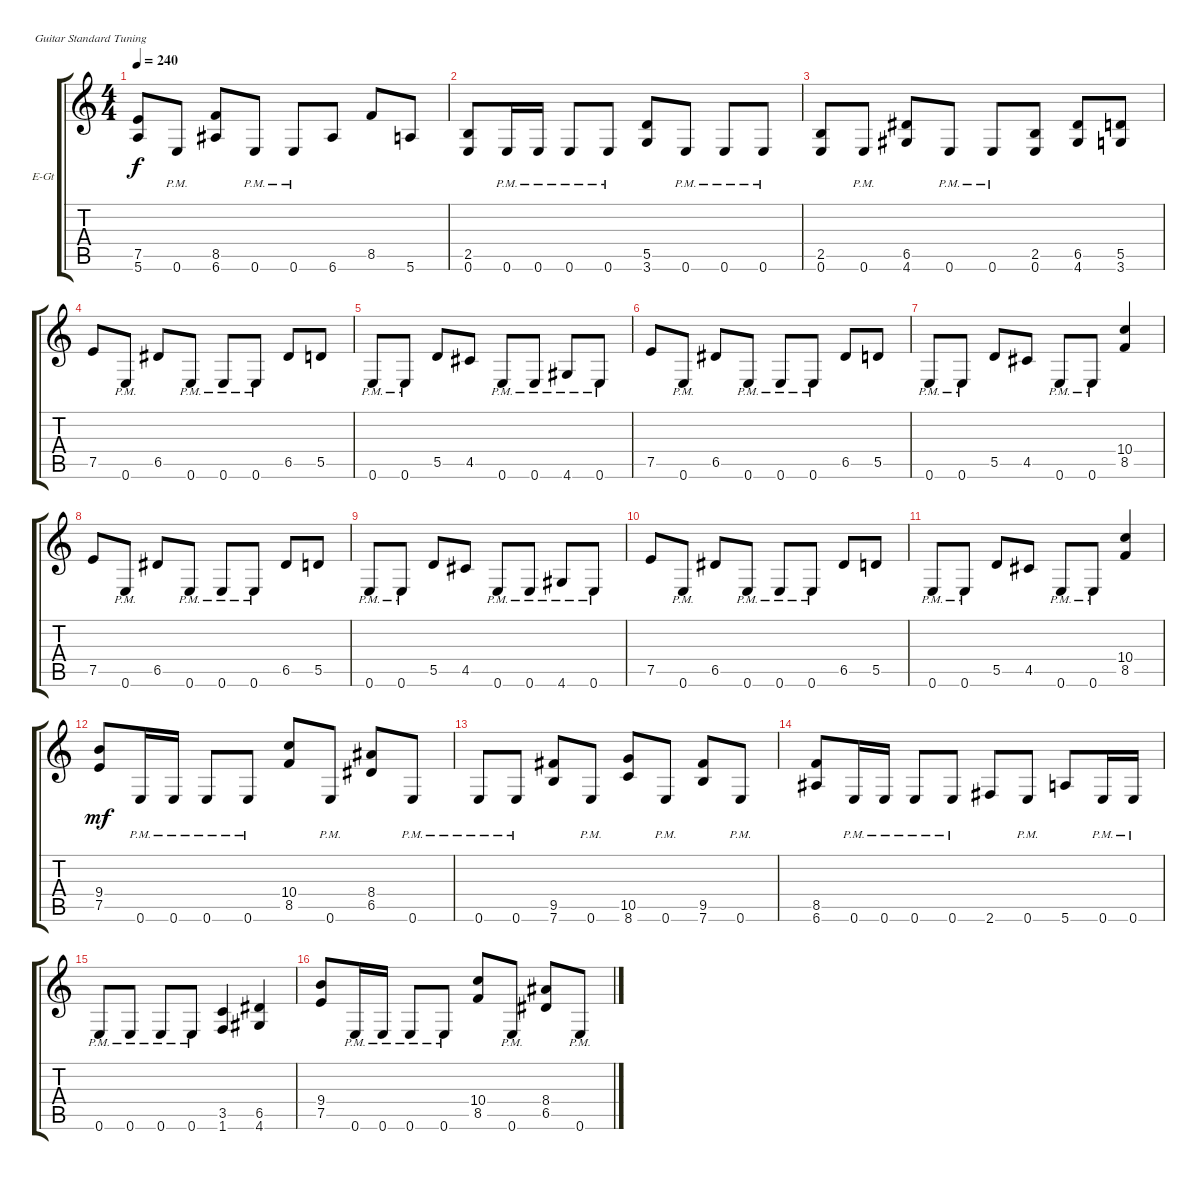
\bracketExtendMode groupsimilarinstruments
\firstSystemTrackNameOrientation horizontal
\otherSystemsTrackNameOrientation horizontal
\track ("Äîðîæêà 1" "E-Gt") {instrument distortionguitar}
\staff {score tabs}
\tuning (E4 B3 G3 D3 A2 E2)
\ts (4 4)
\tempo 240
\clef g2
\ks c
(7.5 5.6).8{dy f} 0.6{pm}.8 (8.5 6.6).8 0.6{pm}.8 0.6{pm}.8 6.6.8 8.5.8 5.6.8 |
(2.5 0.6).8 0.6{pm}.16 0.6{pm}.16 0.6{pm}.8 0.6{pm}.8 (5.5 3.6).8 0.6{pm}.8 0.6{pm}.8 0.6{pm}.8 |
(0.6 2.5).8 0.6{pm}.8 (6.5 4.6).8 0.6{pm}.8 0.6{pm}.8 (2.5 0.6).8 (6.5 4.6).8 (5.5 3.6).8 |
7.5.8 0.6{pm}.8 6.5.8 0.6{pm}.8 0.6{pm}.8 0.6{pm}.8 6.5.8 5.5.8 |
0.6{pm}.8 0.6{pm}.8 5.5.8 4.5.8 0.6{pm}.8 0.6{pm}.8 4.6{pm}.8 0.6{pm}.8 |
7.5.8 0.6{pm}.8 6.5.8 0.6{pm}.8 0.6{pm}.8 0.6{pm}.8 6.5.8 5.5.8 |
0.6{pm}.8 0.6{pm}.8 5.5.8 4.5.8 0.6{pm}.8 0.6{pm}.8 (10.4 8.5).4 |
7.5.8 0.6{pm}.8 6.5.8 0.6{pm}.8 0.6{pm}.8 0.6{pm}.8 6.5.8 5.5.8 |
0.6{pm}.8 0.6{pm}.8 5.5.8 4.5.8 0.6{pm}.8 0.6{pm}.8 4.6{pm}.8 0.6{pm}.8 |
7.5.8 0.6{pm}.8 6.5.8 0.6{pm}.8 0.6{pm}.8 0.6{pm}.8 6.5.8 5.5.8 |
0.6{pm}.8 0.6{pm}.8 5.5.8 4.5.8 0.6{pm}.8 0.6{pm}.8 (10.4 8.5).4 |
(7.5 9.4).8{dy mf} 0.6{pm}.16 0.6{pm}.16 0.6{pm}.8 0.6{pm}.8 (8.5 10.4).8 0.6{pm}.8 (6.5 8.4).8 0.6{pm}.8 |
0.6{pm}.8 0.6{pm}.8 (7.6 9.5).8 0.6{pm}.8 (8.6 10.5).8 0.6{pm}.8 (7.6 9.5).8 0.6{pm}.8 |
(6.6 8.5).8 0.6{pm}.16 0.6{pm}.16 0.6{pm}.8 0.6{pm}.8 2.6.8 0.6{pm}.8 5.6.8 0.6{pm}.16 0.6{pm}.16 |
0.6{pm}.8 0.6{pm}.8 0.6{pm}.8 0.6{pm}.8 (1.6 3.5).4 (4.6 6.5).4 |
(7.5 9.4).8 0.6{pm}.16 0.6{pm}.16 0.6{pm}.8 0.6{pm}.8 (8.5 10.4).8 0.6{pm}.8 (6.5 8.4).8 0.6{pm}.8
